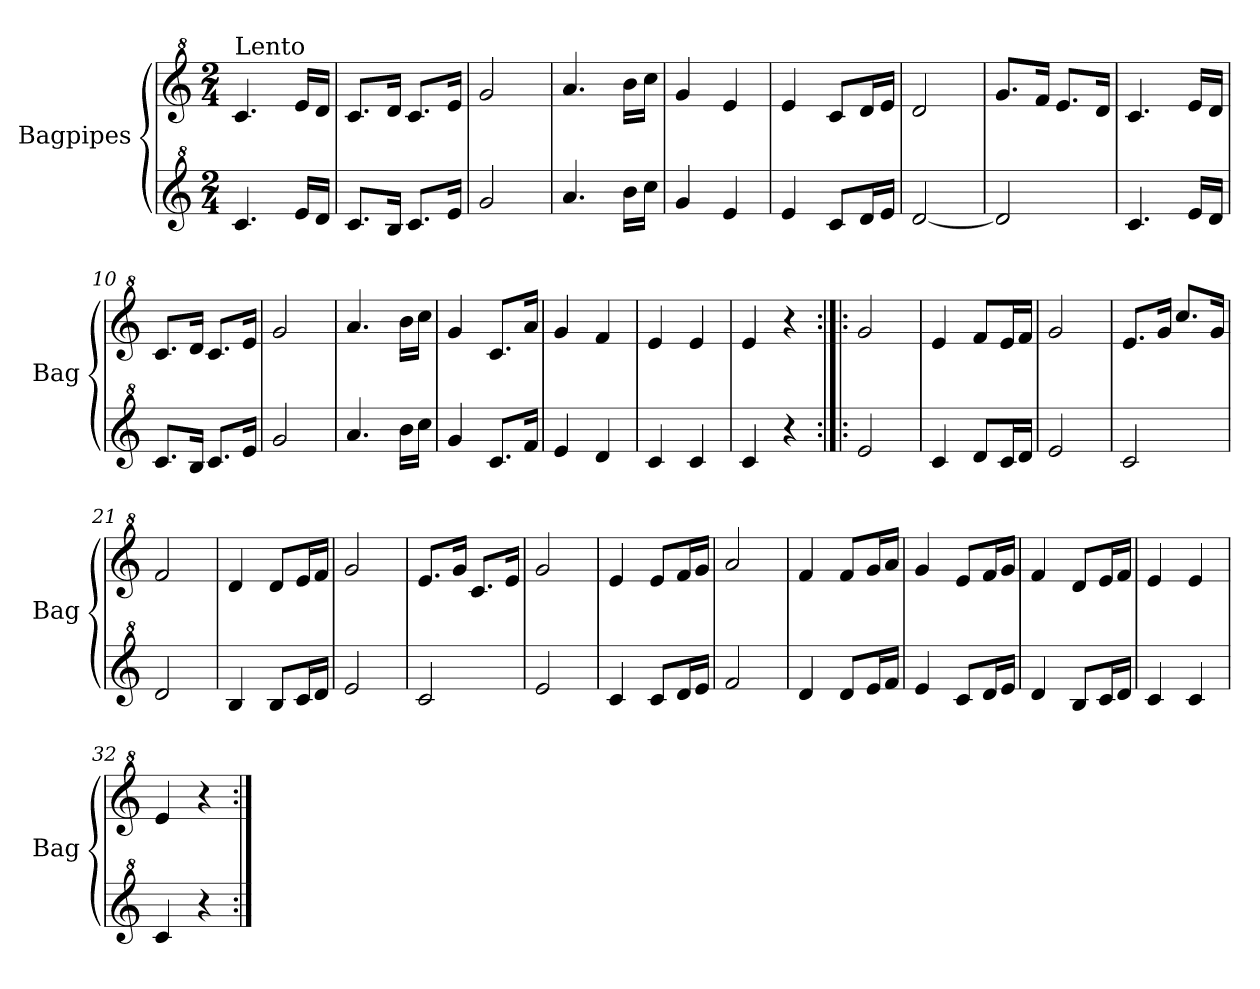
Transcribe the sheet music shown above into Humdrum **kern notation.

**kern	**kern
*part2	*part1
*staff2	*staff1
*I"Bagpipes	*I"Bagpipes
*I'Bag	*I'Bag
*clefG^2	*clefG^2
*k[]	*k[]
*C:	*C:
*M2/4	*M2/4
=1	=1
!	!LO:TX:a:t=Lento
4.cc/	4.cc/
16ee/LL	16ee/LL
16dd/JJ	16dd/JJ
=2	=2
8.cc/L	8.cc/L
16b/Jk	16dd/Jk
8.cc/L	8.cc/L
16ee/Jk	16ee/Jk
=3	=3
2gg/	2gg/
=4	=4
4.aa/	4.aa/
16bb\LL	16bb\LL
16ccc\JJ	16ccc\JJ
=5	=5
4gg/	4gg/
4ee/	4ee/
=6	=6
4ee/	4ee/
8cc/L	8cc/L
16dd/L	16dd/L
16ee/JJ	16ee/JJ
=7	=7
[2dd/	2dd/
=8	=8
2dd/]	8.gg/L
.	16ff/Jk
.	8.ee/L
.	16dd/Jk
=9	=9
4.cc/	4.cc/
16ee/LL	16ee/LL
16dd/JJ	16dd/JJ
=10	=10
8.cc/L	8.cc/L
16b/Jk	16dd/Jk
8.cc/L	8.cc/L
16ee/Jk	16ee/Jk
=11	=11
2gg/	2gg/
=12	=12
4.aa/	4.aa/
16bb\LL	16bb\LL
16ccc\JJ	16ccc\JJ
!!LO:LB:g=z
=13	=13
4gg/	4gg/
8.cc/L	8.cc/L
16ff/Jk	16aa/Jk
=14	=14
4ee/	4gg/
4dd/	4ff/
=15	=15
4cc/	4ee/
4cc/	4ee/
=16	=16
4cc/	4ee/
4r	4r
=17:|!|:	=17:|!|:
2ee/	2gg/
=18	=18
4cc/	4ee/
8dd/L	8ff/L
16cc/L	16ee/L
16dd/JJ	16ff/JJ
=19	=19
2ee/	2gg/
=20	=20
2cc/	8.ee/L
.	16gg/Jk
.	8.ccc/L
.	16gg/Jk
=21	=21
2dd/	2ff/
=22	=22
4b/	4dd/
8b/L	8dd/L
16cc/L	16ee/L
16dd/JJ	16ff/JJ
=23	=23
2ee/	2gg/
=24	=24
2cc/	8.ee/L
.	16gg/Jk
.	8.cc/L
.	16ee/Jk
=25	=25
2ee/	2gg/
=26	=26
4cc/	4ee/
8cc/L	8ee/L
16dd/L	16ff/L
16ee/JJ	16gg/JJ
!!LO:LB:g=z
=27	=27
2ff/	2aa/
=28	=28
4dd/	4ff/
8dd/L	8ff/L
16ee/L	16gg/L
16ff/JJ	16aa/JJ
=29	=29
4ee/	4gg/
8cc/L	8ee/L
16dd/L	16ff/L
16ee/JJ	16gg/JJ
=30	=30
4dd/	4ff/
8b/L	8dd/L
16cc/L	16ee/L
16dd/JJ	16ff/JJ
=31	=31
4cc/	4ee/
4cc/	4ee/
=32	=32
4cc/	4ee/
4r	4r
=:|!	=:|!
*-	*-
